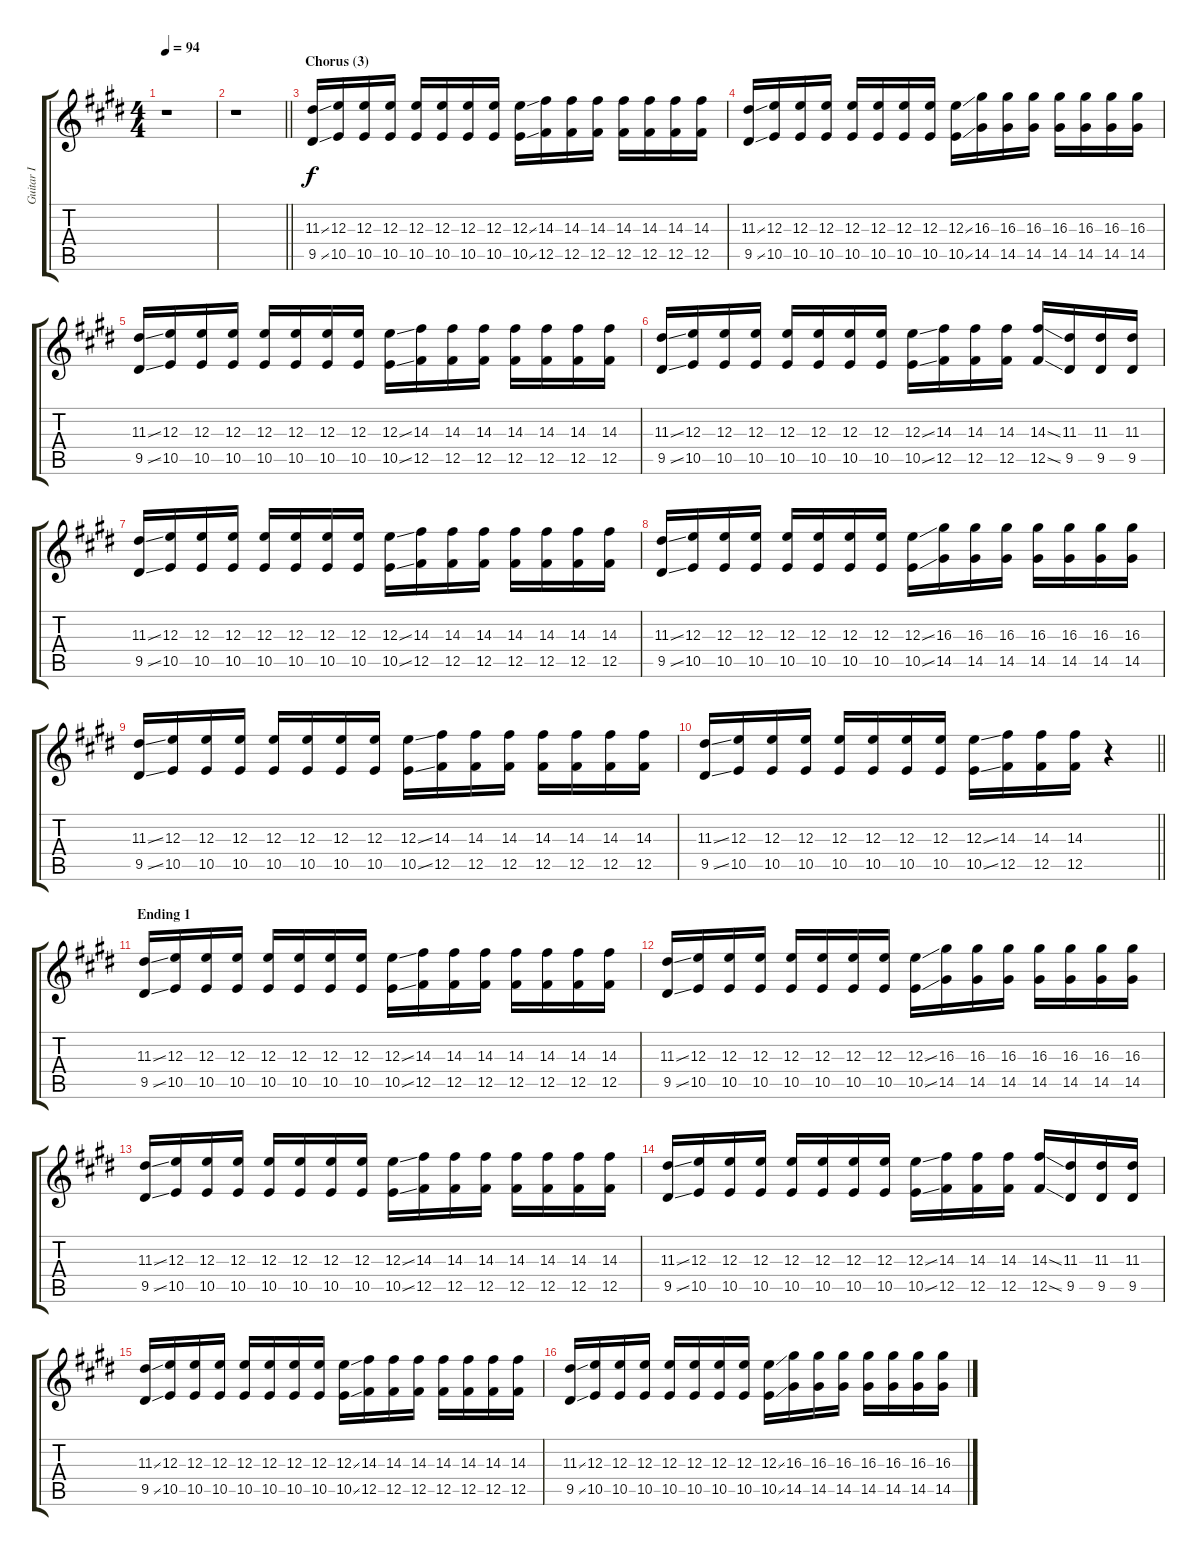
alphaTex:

\track ("Guitar I" "Guitar I") {instrument distortionguitar}
\staff {score tabs}
\tuning (Db4 Ab3 E3 B2 Gb2 Db2) {hide}
\ts (4 4)
\tempo 94
\clef g2
\ks c#minor
r.1{dy f} |
\barLineRight lightlight
r.1 |
\section ("" "Chorus (3)")
(11.3{ss} 9.5{ss}).16 (12.3 10.5).16 (12.3 10.5).16 (12.3 10.5).16 (12.3 10.5).16 (12.3 10.5).16 (12.3 10.5).16 (12.3 10.5).16 (12.3{ss} 10.5{ss}).16 (14.3 12.5).16 (14.3 12.5).16 (14.3 12.5).16 (14.3 12.5).16 (14.3 12.5).16 (14.3 12.5).16 (14.3 12.5).16 |
(11.3{ss} 9.5{ss}).16 (12.3 10.5).16 (12.3 10.5).16 (12.3 10.5).16 (12.3 10.5).16 (12.3 10.5).16 (12.3 10.5).16 (12.3 10.5).16 (12.3{ss} 10.5{ss}).16 (16.3 14.5).16 (16.3 14.5).16 (16.3 14.5).16 (16.3 14.5).16 (16.3 14.5).16 (16.3 14.5).16 (16.3 14.5).16 |
(11.3{ss} 9.5{ss}).16 (12.3 10.5).16 (12.3 10.5).16 (12.3 10.5).16 (12.3 10.5).16 (12.3 10.5).16 (12.3 10.5).16 (12.3 10.5).16 (12.3{ss} 10.5{ss}).16 (14.3 12.5).16 (14.3 12.5).16 (14.3 12.5).16 (14.3 12.5).16 (14.3 12.5).16 (14.3 12.5).16 (14.3 12.5).16 |
(11.3{ss} 9.5{ss}).16 (12.3 10.5).16 (12.3 10.5).16 (12.3 10.5).16 (12.3 10.5).16 (12.3 10.5).16 (12.3 10.5).16 (12.3 10.5).16 (12.3{ss} 10.5{ss}).16 (14.3 12.5).16 (14.3 12.5).16 (14.3 12.5).16 (14.3{ss} 12.5{ss}).16 (11.3 9.5).16 (11.3 9.5).16 (11.3 9.5).16 |
(11.3{ss} 9.5{ss}).16 (12.3 10.5).16 (12.3 10.5).16 (12.3 10.5).16 (12.3 10.5).16 (12.3 10.5).16 (12.3 10.5).16 (12.3 10.5).16 (12.3{ss} 10.5{ss}).16 (14.3 12.5).16 (14.3 12.5).16 (14.3 12.5).16 (14.3 12.5).16 (14.3 12.5).16 (14.3 12.5).16 (14.3 12.5).16 |
(11.3{ss} 9.5{ss}).16 (12.3 10.5).16 (12.3 10.5).16 (12.3 10.5).16 (12.3 10.5).16 (12.3 10.5).16 (12.3 10.5).16 (12.3 10.5).16 (12.3{ss} 10.5{ss}).16 (16.3 14.5).16 (16.3 14.5).16 (16.3 14.5).16 (16.3 14.5).16 (16.3 14.5).16 (16.3 14.5).16 (16.3 14.5).16 |
(11.3{ss} 9.5{ss}).16 (12.3 10.5).16 (12.3 10.5).16 (12.3 10.5).16 (12.3 10.5).16 (12.3 10.5).16 (12.3 10.5).16 (12.3 10.5).16 (12.3{ss} 10.5{ss}).16 (14.3 12.5).16 (14.3 12.5).16 (14.3 12.5).16 (14.3 12.5).16 (14.3 12.5).16 (14.3 12.5).16 (14.3 12.5).16 |
\barLineRight lightlight
(11.3{ss} 9.5{ss}).16 (12.3 10.5).16 (12.3 10.5).16 (12.3 10.5).16 (12.3 10.5).16 (12.3 10.5).16 (12.3 10.5).16 (12.3 10.5).16 (12.3{ss} 10.5{ss}).16 (14.3 12.5).16 (14.3 12.5).16 (14.3 12.5).16 r.4 |
\section ("" "Ending 1")
(11.3{ss} 9.5{ss}).16 (12.3 10.5).16 (12.3 10.5).16 (12.3 10.5).16 (12.3 10.5).16 (12.3 10.5).16 (12.3 10.5).16 (12.3 10.5).16 (12.3{ss} 10.5{ss}).16 (14.3 12.5).16 (14.3 12.5).16 (14.3 12.5).16 (14.3 12.5).16 (14.3 12.5).16 (14.3 12.5).16 (14.3 12.5).16 |
(11.3{ss} 9.5{ss}).16 (12.3 10.5).16 (12.3 10.5).16 (12.3 10.5).16 (12.3 10.5).16 (12.3 10.5).16 (12.3 10.5).16 (12.3 10.5).16 (12.3{ss} 10.5{ss}).16 (16.3 14.5).16 (16.3 14.5).16 (16.3 14.5).16 (16.3 14.5).16 (16.3 14.5).16 (16.3 14.5).16 (16.3 14.5).16 |
(11.3{ss} 9.5{ss}).16 (12.3 10.5).16 (12.3 10.5).16 (12.3 10.5).16 (12.3 10.5).16 (12.3 10.5).16 (12.3 10.5).16 (12.3 10.5).16 (12.3{ss} 10.5{ss}).16 (14.3 12.5).16 (14.3 12.5).16 (14.3 12.5).16 (14.3 12.5).16 (14.3 12.5).16 (14.3 12.5).16 (14.3 12.5).16 |
(11.3{ss} 9.5{ss}).16 (12.3 10.5).16 (12.3 10.5).16 (12.3 10.5).16 (12.3 10.5).16 (12.3 10.5).16 (12.3 10.5).16 (12.3 10.5).16 (12.3{ss} 10.5{ss}).16 (14.3 12.5).16 (14.3 12.5).16 (14.3 12.5).16 (14.3{ss} 12.5{ss}).16 (11.3 9.5).16 (11.3 9.5).16 (11.3 9.5).16 |
(11.3{ss} 9.5{ss}).16 (12.3 10.5).16 (12.3 10.5).16 (12.3 10.5).16 (12.3 10.5).16 (12.3 10.5).16 (12.3 10.5).16 (12.3 10.5).16 (12.3{ss} 10.5{ss}).16 (14.3 12.5).16 (14.3 12.5).16 (14.3 12.5).16 (14.3 12.5).16 (14.3 12.5).16 (14.3 12.5).16 (14.3 12.5).16 |
(11.3{ss} 9.5{ss}).16 (12.3 10.5).16 (12.3 10.5).16 (12.3 10.5).16 (12.3 10.5).16 (12.3 10.5).16 (12.3 10.5).16 (12.3 10.5).16 (12.3{ss} 10.5{ss}).16 (16.3 14.5).16 (16.3 14.5).16 (16.3 14.5).16 (16.3 14.5).16 (16.3 14.5).16 (16.3 14.5).16 (16.3 14.5).16
